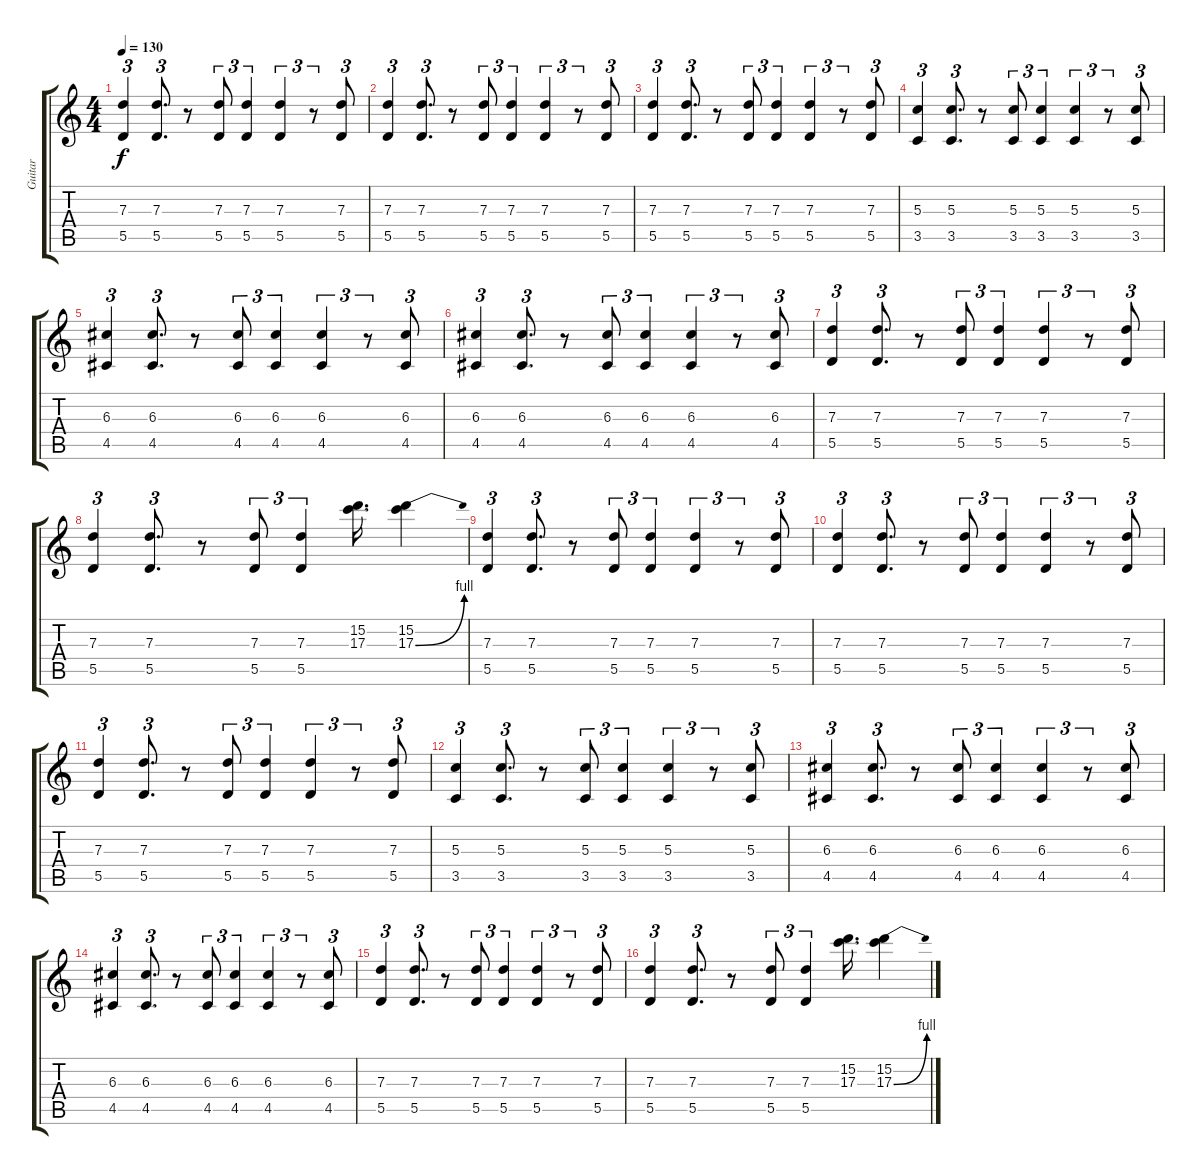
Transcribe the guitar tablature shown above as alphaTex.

\track ("Guitar" "Guitar") {instrument overdrivenguitar}
\staff {score tabs}
\tuning (E4 B3 G3 D3 A2 D2) {hide}
\ts (4 4)
\tempo 130
\clef g2
\ks c
(7.3 5.5).4{tu (3 2) dy f} (7.3 5.5).8{d tu (3 2)} r.8 (7.3 5.5).8{tu (3 2)} (7.3 5.5).4{tu (3 2)} (7.3 5.5).4{tu (3 2)} r.8{tu (3 2)} (7.3 5.5).8{tu (3 2)} |
(7.3 5.5).4{tu (3 2)} (7.3 5.5).8{d tu (3 2)} r.8 (7.3 5.5).8{tu (3 2)} (7.3 5.5).4{tu (3 2)} (7.3 5.5).4{tu (3 2)} r.8{tu (3 2)} (7.3 5.5).8{tu (3 2)} |
(7.3 5.5).4{tu (3 2)} (7.3 5.5).8{d tu (3 2)} r.8 (7.3 5.5).8{tu (3 2)} (7.3 5.5).4{tu (3 2)} (7.3 5.5).4{tu (3 2)} r.8{tu (3 2)} (7.3 5.5).8{tu (3 2)} |
(5.3 3.5).4{tu (3 2)} (5.3 3.5).8{d tu (3 2)} r.8 (5.3 3.5).8{tu (3 2)} (5.3 3.5).4{tu (3 2)} (5.3 3.5).4{tu (3 2)} r.8{tu (3 2)} (5.3 3.5).8{tu (3 2)} |
(6.3 4.5).4{tu (3 2)} (6.3 4.5).8{d tu (3 2)} r.8 (6.3 4.5).8{tu (3 2)} (6.3 4.5).4{tu (3 2)} (6.3 4.5).4{tu (3 2)} r.8{tu (3 2)} (6.3 4.5).8{tu (3 2)} |
(6.3 4.5).4{tu (3 2)} (6.3 4.5).8{d tu (3 2)} r.8 (6.3 4.5).8{tu (3 2)} (6.3 4.5).4{tu (3 2)} (6.3 4.5).4{tu (3 2)} r.8{tu (3 2)} (6.3 4.5).8{tu (3 2)} |
(7.3 5.5).4{tu (3 2)} (7.3 5.5).8{d tu (3 2)} r.8 (7.3 5.5).8{tu (3 2)} (7.3 5.5).4{tu (3 2)} (7.3 5.5).4{tu (3 2)} r.8{tu (3 2)} (7.3 5.5).8{tu (3 2)} |
(7.3 5.5).4{tu (3 2)} (7.3 5.5).8{d tu (3 2)} r.8 (7.3 5.5).8{tu (3 2)} (7.3 5.5).4{tu (3 2)} (15.2 17.3).16{d} (15.2 17.3{be (bend 0 0 60 4)}).4 |
(7.3 5.5).4{tu (3 2)} (7.3 5.5).8{d tu (3 2)} r.8 (7.3 5.5).8{tu (3 2)} (7.3 5.5).4{tu (3 2)} (7.3 5.5).4{tu (3 2)} r.8{tu (3 2)} (7.3 5.5).8{tu (3 2)} |
(7.3 5.5).4{tu (3 2)} (7.3 5.5).8{d tu (3 2)} r.8 (7.3 5.5).8{tu (3 2)} (7.3 5.5).4{tu (3 2)} (7.3 5.5).4{tu (3 2)} r.8{tu (3 2)} (7.3 5.5).8{tu (3 2)} |
(7.3 5.5).4{tu (3 2)} (7.3 5.5).8{d tu (3 2)} r.8 (7.3 5.5).8{tu (3 2)} (7.3 5.5).4{tu (3 2)} (7.3 5.5).4{tu (3 2)} r.8{tu (3 2)} (7.3 5.5).8{tu (3 2)} |
(5.3 3.5).4{tu (3 2)} (5.3 3.5).8{d tu (3 2)} r.8 (5.3 3.5).8{tu (3 2)} (5.3 3.5).4{tu (3 2)} (5.3 3.5).4{tu (3 2)} r.8{tu (3 2)} (5.3 3.5).8{tu (3 2)} |
(6.3 4.5).4{tu (3 2)} (6.3 4.5).8{d tu (3 2)} r.8 (6.3 4.5).8{tu (3 2)} (6.3 4.5).4{tu (3 2)} (6.3 4.5).4{tu (3 2)} r.8{tu (3 2)} (6.3 4.5).8{tu (3 2)} |
(6.3 4.5).4{tu (3 2)} (6.3 4.5).8{d tu (3 2)} r.8 (6.3 4.5).8{tu (3 2)} (6.3 4.5).4{tu (3 2)} (6.3 4.5).4{tu (3 2)} r.8{tu (3 2)} (6.3 4.5).8{tu (3 2)} |
(7.3 5.5).4{tu (3 2)} (7.3 5.5).8{d tu (3 2)} r.8 (7.3 5.5).8{tu (3 2)} (7.3 5.5).4{tu (3 2)} (7.3 5.5).4{tu (3 2)} r.8{tu (3 2)} (7.3 5.5).8{tu (3 2)} |
(7.3 5.5).4{tu (3 2)} (7.3 5.5).8{d tu (3 2)} r.8 (7.3 5.5).8{tu (3 2)} (7.3 5.5).4{tu (3 2)} (15.2 17.3).16{d} (15.2 17.3{be (bend 0 0 60 4)}).4
